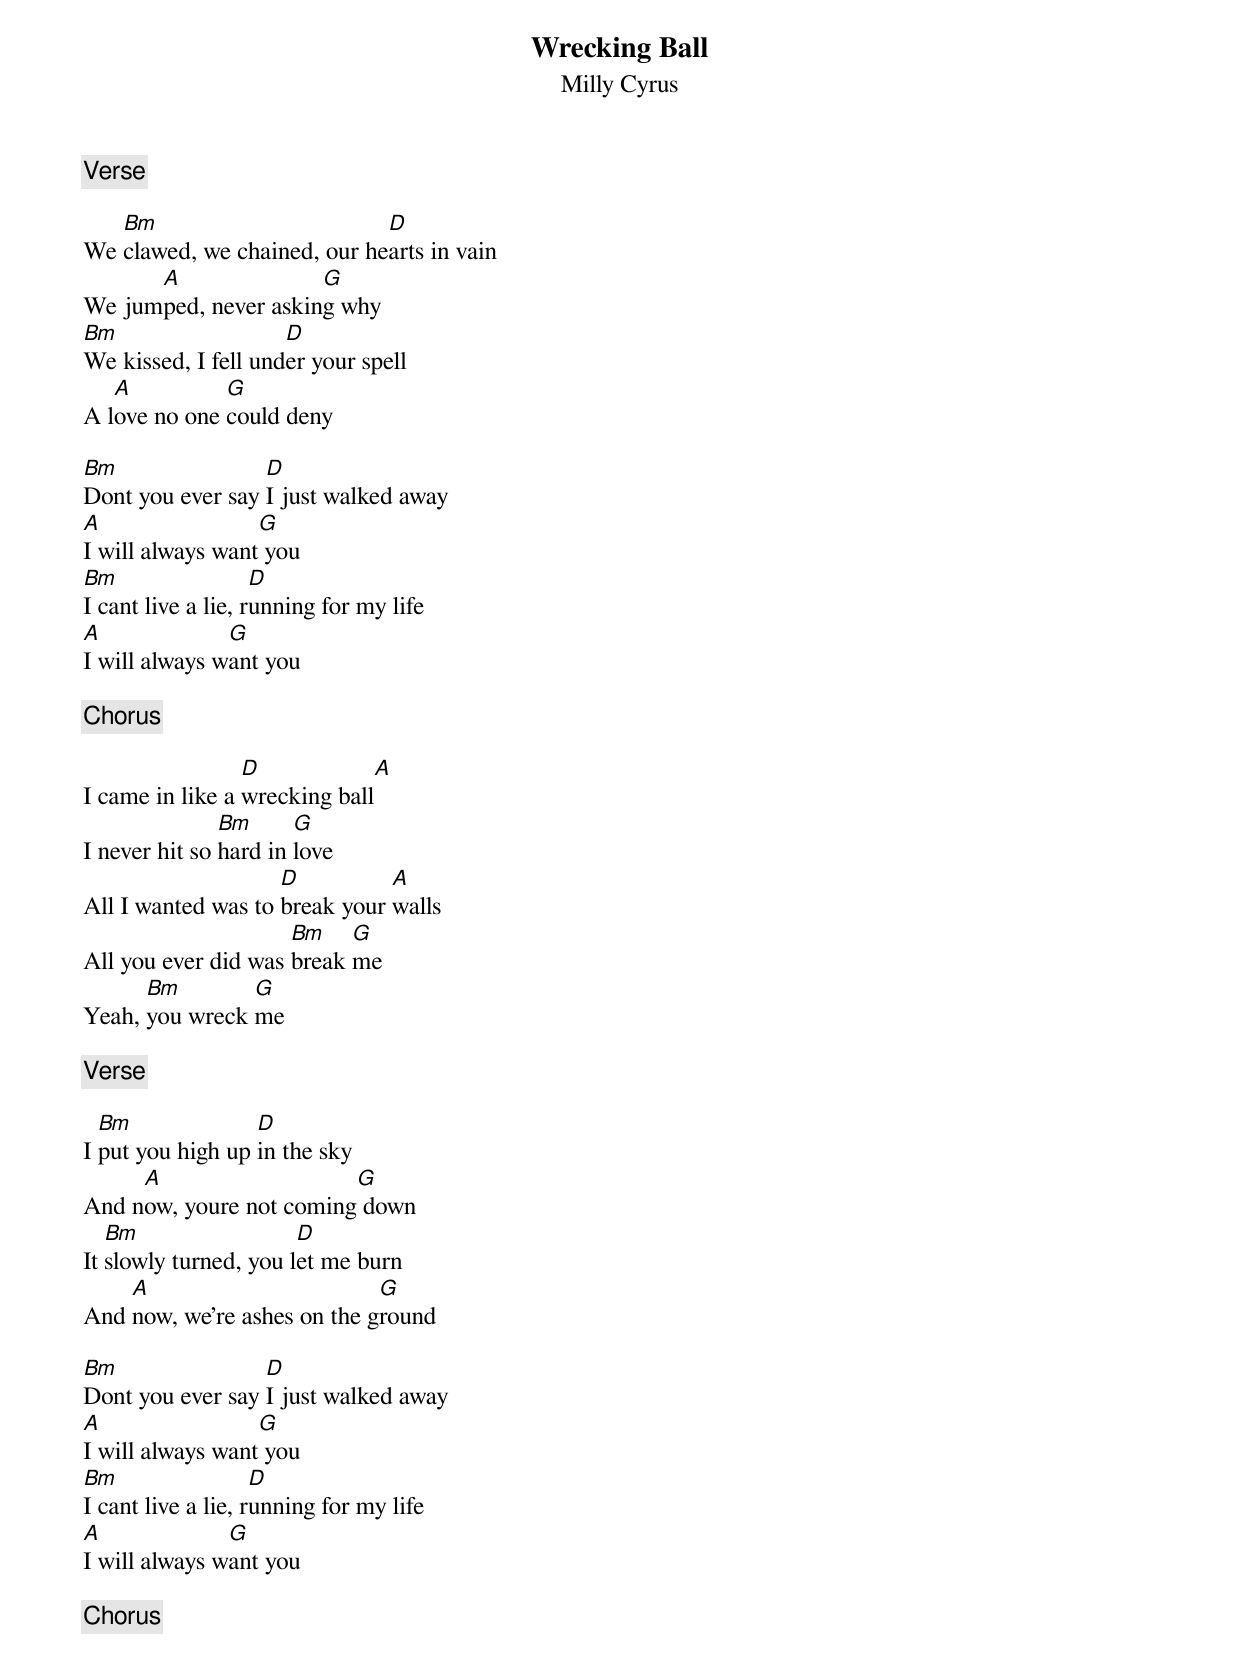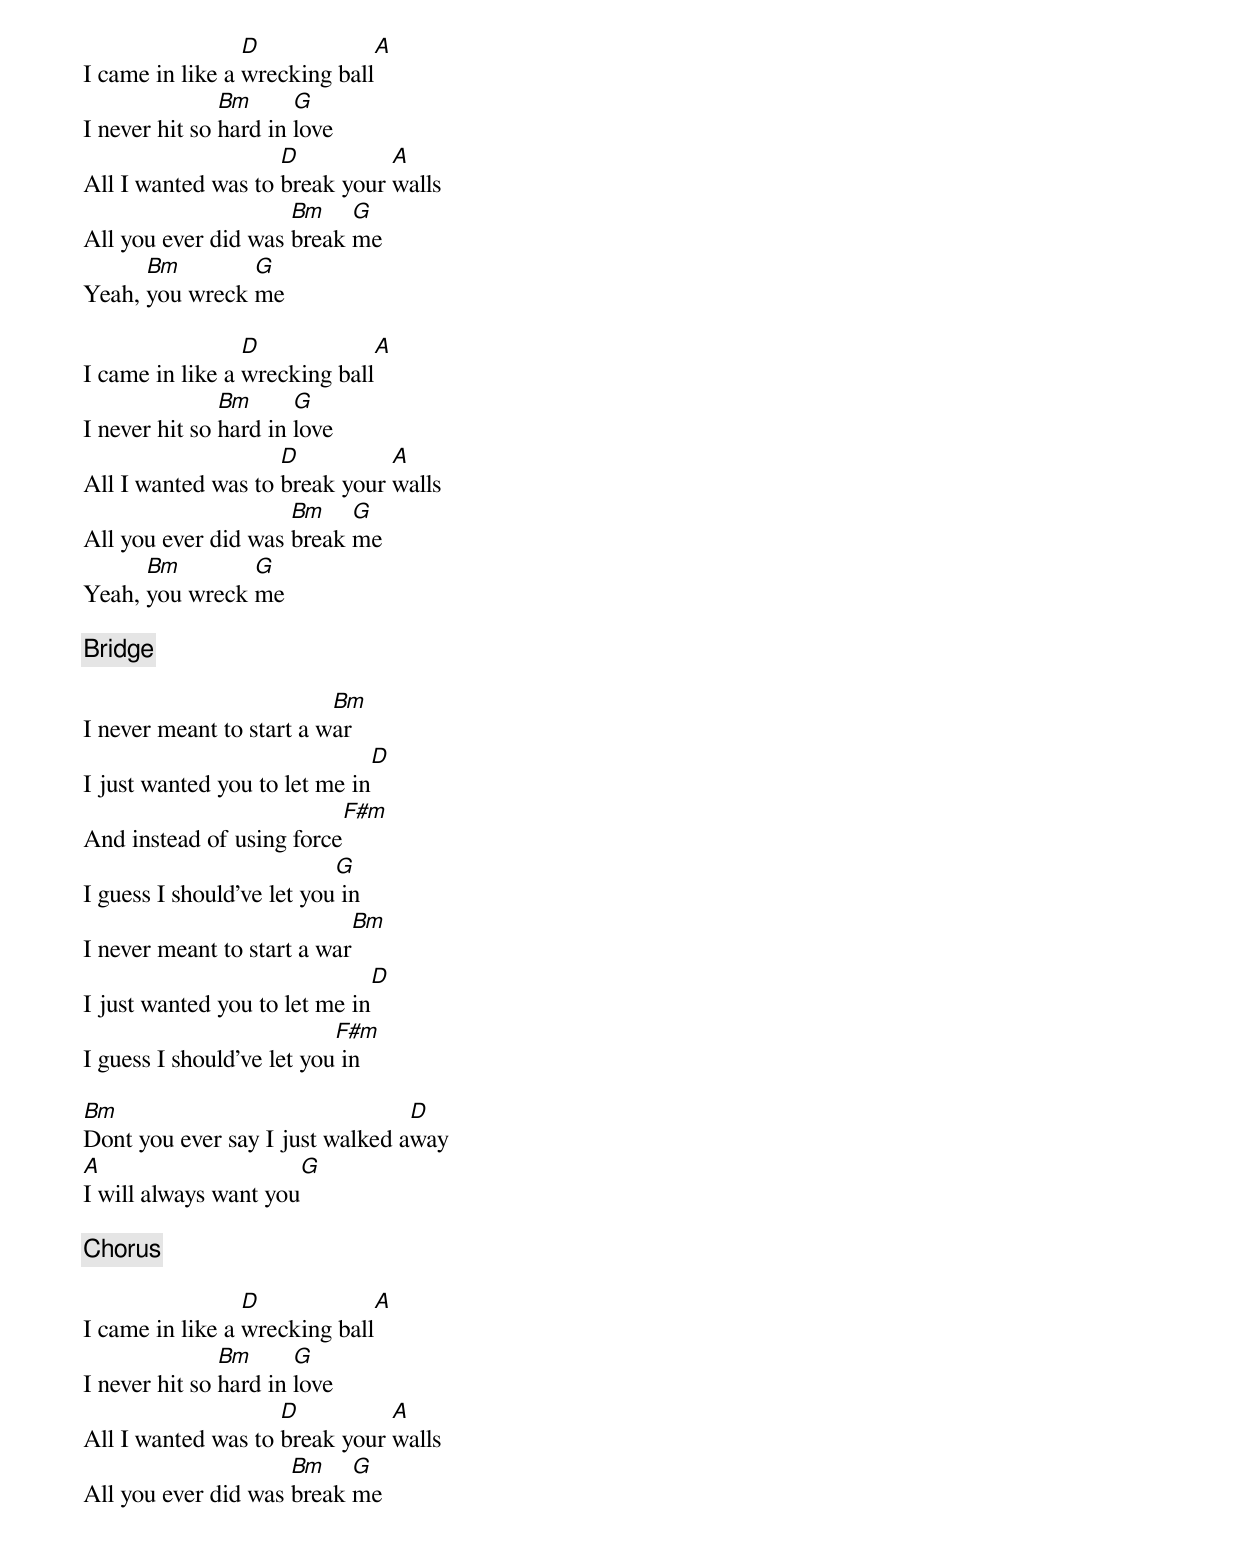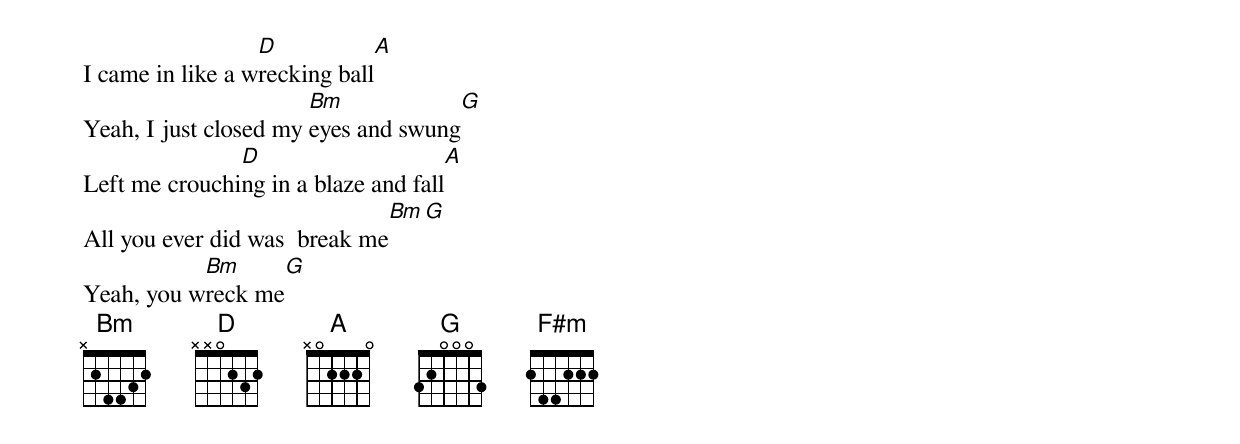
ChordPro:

{t: Wrecking Ball}
{st: Milly Cyrus}


{c: Verse}

We [Bm]clawed, we chained, our he[D]arts in vain
We jum[A]ped, never askin[G]g why
[Bm]We kissed, I fell und[D]er your spell
A l[A]ove no one [G]could deny

[Bm]Dont you ever say [D]I just walked away
[A]I will always want[G] you
[Bm]I cant live a lie, r[D]unning for my life
[A]I will always w[G]ant you

{c: Chorus}

I came in like a [D]wrecking ball[A]
I never hit so [Bm]hard in [G]love
All I wanted was to [D]break your [A]walls
All you ever did was [Bm]break [G]me
Yeah, [Bm]you wreck [G]me

{c: Verse}

I [Bm]put you high up [D]in the sky
And n[A]ow, youre not coming[G] down
It [Bm]slowly turned, you l[D]et me burn
And [A]now, we’re ashes on the g[G]round

[Bm]Dont you ever say [D]I just walked away
[A]I will always want[G] you
[Bm]I cant live a lie, r[D]unning for my life
[A]I will always w[G]ant you

{c: Chorus}

I came in like a [D]wrecking ball[A]
I never hit so [Bm]hard in [G]love
All I wanted was to [D]break your [A]walls
All you ever did was [Bm]break [G]me
Yeah, [Bm]you wreck [G]me

I came in like a [D]wrecking ball[A]
I never hit so [Bm]hard in [G]love
All I wanted was to [D]break your [A]walls
All you ever did was [Bm]break [G]me
Yeah, [Bm]you wreck [G]me

{c: Bridge}

I never meant to start a w[Bm]ar
I just wanted you to let me in[D]
And instead of using force[F#m]
I guess I should’ve let you[G] in
I never meant to start a war[Bm]
I just wanted you to let me in[D]
I guess I should’ve let you[F#m] in

[Bm]Dont you ever say I just walked a[D]way
[A]I will always want you[G]

{c: Chorus}

I came in like a [D]wrecking ball[A]
I never hit so [Bm]hard in [G]love
All I wanted was to [D]break your [A]walls
All you ever did was [Bm]break [G]me
I came in like a w[D]recking ball[A]
Yeah, I just closed my [Bm]eyes and swung[G]
Left me crouchi[D]ng in a blaze and fall[A]
All you ever did was  break me[Bm][G]
Yeah, you w[Bm]reck me[G]
